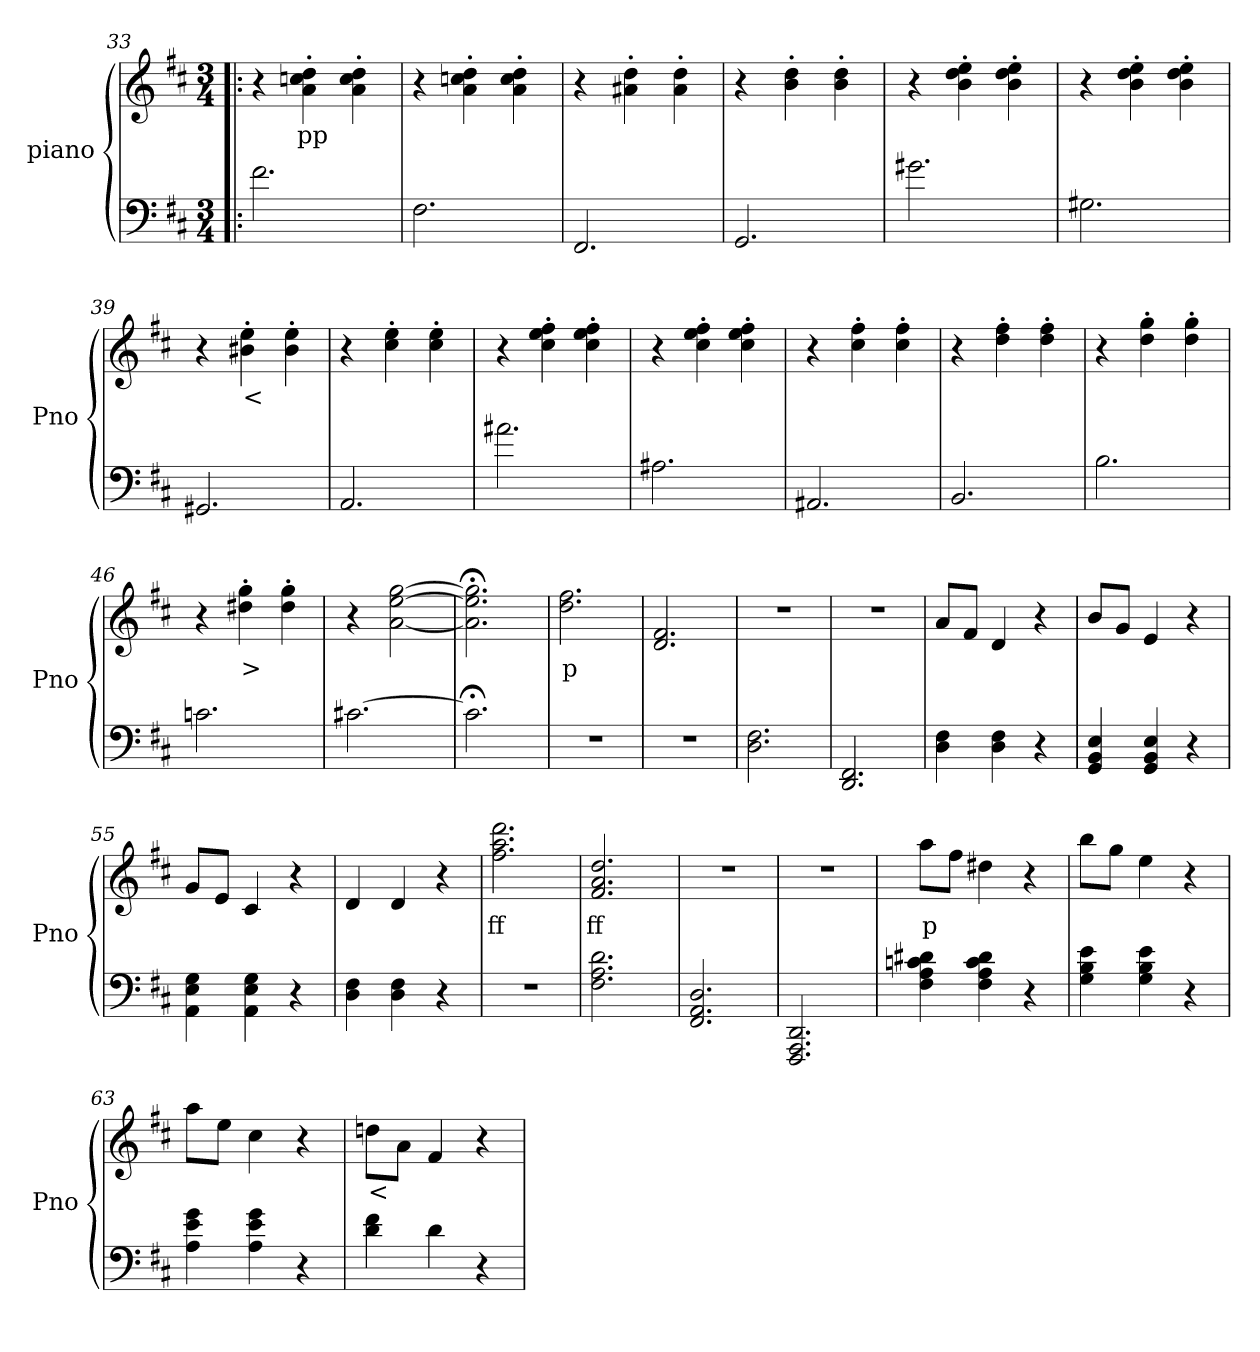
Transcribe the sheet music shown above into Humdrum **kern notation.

**kern	**kern	**text
*part2	*part1	*part1
*staff2	*staff1	*staff1
*I"piano	*I"piano	*
*I'Pno	*I'Pno	*
!!LO:LB:g=z
*clefF4	*clefG2	*
*k[f#c#]	*k[f#c#]	*
*D:	*D:	*
*M3/4	*M3/4	*
=33!|:	=33!|:	=33!|:
2.f#\	4r	.
.	4a\' 4ccn\' 4dd\'	pp
.	4a\' 4cc\' 4dd\'	.
=34	=34	=34
2.F#\	4r	.
.	4a\' 4ccn\' 4dd\'	.
.	4a\' 4cc\' 4dd\'	.
=35	=35	=35
2.FF#/	4r	.
.	4a#X\' 4dd\'	.
.	4a#\' 4dd\'	.
=36	=36	=36
2.GG/	4r	.
.	4b\' 4dd\'	.
.	4b\' 4dd\'	.
=37	=37	=37
2.g#X\	4r	.
.	4b\' 4dd\' 4ee\'	.
.	4b\' 4dd\' 4ee\'	.
=38	=38	=38
2.G#X\	4r	.
.	4b\' 4dd\' 4ee\'	.
.	4b\' 4dd\' 4ee\'	.
=39	=39	=39
2.GG#X/	4r	.
.	4b#X\' 4ee\'	<
.	4b#\' 4ee\'	.
=40	=40	=40
2.AA/	4r	.
.	4cc#\' 4ee\'	.
.	4cc#\' 4ee\'	.
=41	=41	=41
2.a#X\	4r	.
.	4cc#\' 4ee\' 4ff#\'	.
.	4cc#\' 4ee\' 4ff#\'	.
=42	=42	=42
2.A#X\	4r	.
.	4cc#\' 4ee\' 4ff#\'	.
.	4cc#\' 4ee\' 4ff#\'	.
!!LO:LB:g=z
=43	=43	=43
2.AA#X/	4r	.
.	4cc#\' 4ff#\'	.
.	4cc#\' 4ff#\'	.
=44	=44	=44
2.BB/	4r	.
.	4dd\' 4ff#\'	.
.	4dd\' 4ff#\'	.
=45	=45	=45
2.B\	4r	.
.	4dd\' 4gg\'	.
.	4dd\' 4gg\'	.
=46	=46	=46
2.cn\	4r	.
.	4dd#X\' 4gg\'	>
.	4dd#\' 4gg\'	.
=47	=47	=47
[2.c#X\	4r	.
.	[2a\ [2ee\ [2gg\	.
=48	=48	=48
2.c#;<\]	2.a\];< 2.ee\];< 2.gg\];<	.
=49	=49	=49
2.r	2.dd\ 2.ff#\	p
=50	=50	=50
2.r	2.d/ 2.f#/	.
=51	=51	=51
2.D\ 2.F#\	2.r	.
=52	=52	=52
2.DD/ 2.FF#/	2.r	.
=53	=53	=53
4D\ 4F#\	8a/L	.
.	8f#/J	.
4D\ 4F#\	4d/	.
4r	4r	.
=54	=54	=54
4GG/ 4BB/ 4E/	8b/L	.
.	8g/J	.
4GG/ 4BB/ 4E/	4e/	.
4r	4r	.
!!LO:PB:g=z
=55	=55	=55
4AA\ 4E\ 4G\	8g/L	.
.	8e/J	.
4AA\ 4E\ 4G\	4c#/	.
4r	4r	.
=56	=56	=56
4D\ 4F#\	4d/	.
4D\ 4F#\	4d/	.
4r	4r	.
=57	=57	=57
2.r	2.ff#\ 2.aa\ 2.ddd\	ff
=58	=58	=58
2.F#\ 2.A\ 2.d\	2.f#/ 2.a/ 2.dd/	ff
=59	=59	=59
2.FF#/ 2.AA/ 2.D/	2.r	.
=60	=60	=60
2.FFF#/ 2.AAA/ 2.DD/	2.r	.
=61	=61	=61
4F#\ 4A\ 4cn\ 4d#X\	8aa\L	p
.	8ff#\J	.
4F#\ 4A\ 4c\ 4d#\	4dd#X\	.
4r	4r	.
=62	=62	=62
4G\ 4B\ 4e\	8bb\L	.
.	8gg\J	.
4G\ 4B\ 4e\	4ee\	.
4r	4r	.
=63	=63	=63
4A\ 4e\ 4g\	8aa\L	.
.	8ee\J	.
4A\ 4e\ 4g\	4cc#\	.
4r	4r	.
=64	=64	=64
4d\ 4f#\	8ddn\L	<
.	8a\J	.
4d\	4f#/	.
4r	4r	.
=	=	=
*-	*-	*-
